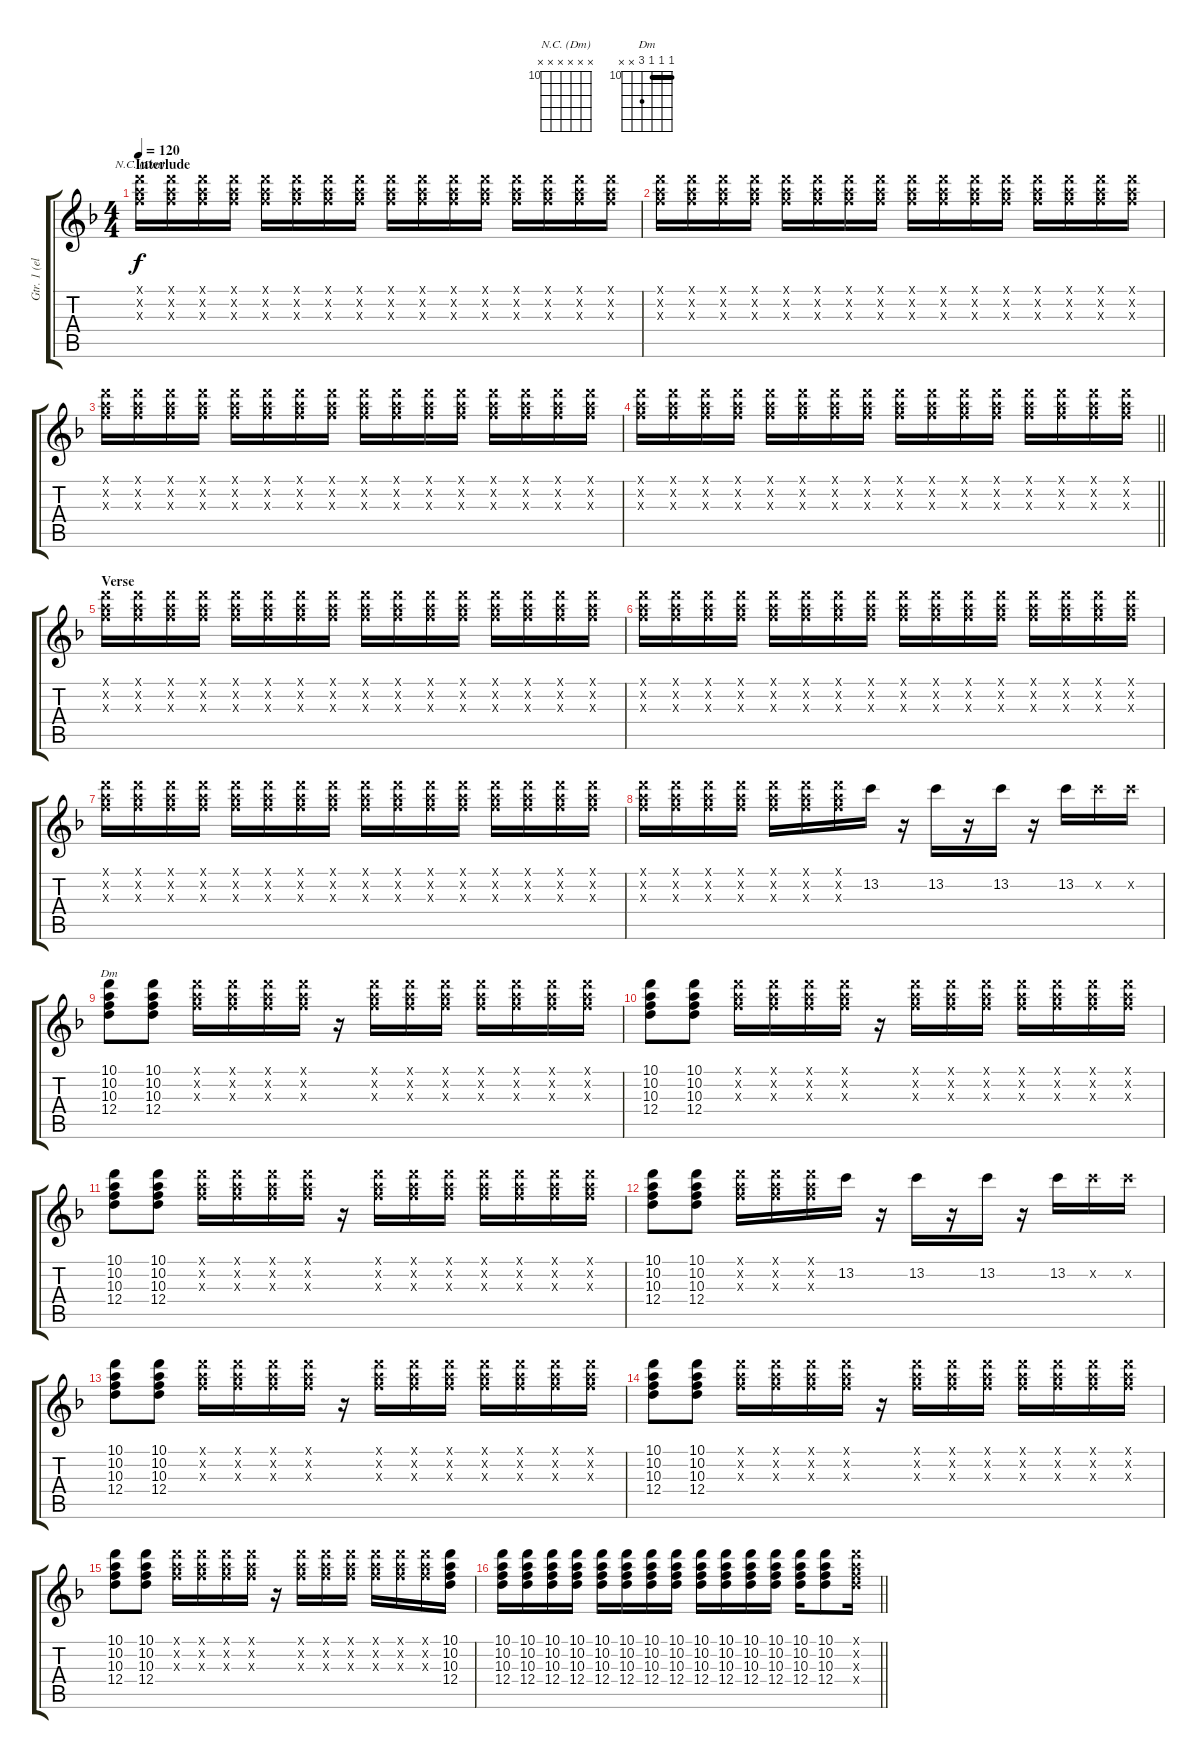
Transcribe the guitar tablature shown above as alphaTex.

\track ("Gtr. 1 (elec.)" "Gtr. 1 (el") {instrument electricguitarjazz}
\staff {score tabs}
\tuning (E4 B3 G3 D3 A2 E2) {hide}
\chord ("N.C. (Dm)" x x x x x x) {firstfret 10}
\chord ("Dm" 10 10 10 12 x x) {firstfret 10 barre 10}
\ts (4 4)
\section ("" "Interlude")
\tempo 120
\clef g2
\ks f
(10.1{x} 10.2{x} 10.3{x}).16{ch "N.C. (Dm)" dy f} (10.1{x} 10.2{x} 10.3{x}).16 (10.1{x} 10.2{x} 10.3{x}).16 (10.1{x} 10.2{x} 10.3{x}).16 (10.1{x} 10.2{x} 10.3{x}).16 (10.1{x} 10.2{x} 10.3{x}).16 (10.1{x} 10.2{x} 10.3{x}).16 (10.1{x} 10.2{x} 10.3{x}).16 (10.1{x} 10.2{x} 10.3{x}).16 (10.1{x} 10.2{x} 10.3{x}).16 (10.1{x} 10.2{x} 10.3{x}).16 (10.1{x} 10.2{x} 10.3{x}).16 (10.1{x} 10.2{x} 10.3{x}).16 (10.1{x} 10.2{x} 10.3{x}).16 (10.1{x} 10.2{x} 10.3{x}).16 (10.1{x} 10.2{x} 10.3{x}).16 |
(10.1{x} 10.2{x} 10.3{x}).16 (10.1{x} 10.2{x} 10.3{x}).16 (10.1{x} 10.2{x} 10.3{x}).16 (10.1{x} 10.2{x} 10.3{x}).16 (10.1{x} 10.2{x} 10.3{x}).16 (10.1{x} 10.2{x} 10.3{x}).16 (10.1{x} 10.2{x} 10.3{x}).16 (10.1{x} 10.2{x} 10.3{x}).16 (10.1{x} 10.2{x} 10.3{x}).16 (10.1{x} 10.2{x} 10.3{x}).16 (10.1{x} 10.2{x} 10.3{x}).16 (10.1{x} 10.2{x} 10.3{x}).16 (10.1{x} 10.2{x} 10.3{x}).16 (10.1{x} 10.2{x} 10.3{x}).16 (10.1{x} 10.2{x} 10.3{x}).16 (10.1{x} 10.2{x} 10.3{x}).16 |
(10.1{x} 10.2{x} 10.3{x}).16 (10.1{x} 10.2{x} 10.3{x}).16 (10.1{x} 10.2{x} 10.3{x}).16 (10.1{x} 10.2{x} 10.3{x}).16 (10.1{x} 10.2{x} 10.3{x}).16 (10.1{x} 10.2{x} 10.3{x}).16 (10.1{x} 10.2{x} 10.3{x}).16 (10.1{x} 10.2{x} 10.3{x}).16 (10.1{x} 10.2{x} 10.3{x}).16 (10.1{x} 10.2{x} 10.3{x}).16 (10.1{x} 10.2{x} 10.3{x}).16 (10.1{x} 10.2{x} 10.3{x}).16 (10.1{x} 10.2{x} 10.3{x}).16 (10.1{x} 10.2{x} 10.3{x}).16 (10.1{x} 10.2{x} 10.3{x}).16 (10.1{x} 10.2{x} 10.3{x}).16 |
\barLineRight lightlight
(10.1{x} 10.2{x} 10.3{x}).16 (10.1{x} 10.2{x} 10.3{x}).16 (10.1{x} 10.2{x} 10.3{x}).16 (10.1{x} 10.2{x} 10.3{x}).16 (10.1{x} 10.2{x} 10.3{x}).16 (10.1{x} 10.2{x} 10.3{x}).16 (10.1{x} 10.2{x} 10.3{x}).16 (10.1{x} 10.2{x} 10.3{x}).16 (10.1{x} 10.2{x} 10.3{x}).16 (10.1{x} 10.2{x} 10.3{x}).16 (10.1{x} 10.2{x} 10.3{x}).16 (10.1{x} 10.2{x} 10.3{x}).16 (10.1{x} 10.2{x} 10.3{x}).16 (10.1{x} 10.2{x} 10.3{x}).16 (10.1{x} 10.2{x} 10.3{x}).16 (10.1{x} 10.2{x} 10.3{x}).16 |
\section ("" "Verse")
(10.1{x} 10.2{x} 10.3{x}).16{instrument distortionguitar} (10.1{x} 10.2{x} 10.3{x}).16 (10.1{x} 10.2{x} 10.3{x}).16 (10.1{x} 10.2{x} 10.3{x}).16 (10.1{x} 10.2{x} 10.3{x}).16 (10.1{x} 10.2{x} 10.3{x}).16 (10.1{x} 10.2{x} 10.3{x}).16 (10.1{x} 10.2{x} 10.3{x}).16 (10.1{x} 10.2{x} 10.3{x}).16 (10.1{x} 10.2{x} 10.3{x}).16 (10.1{x} 10.2{x} 10.3{x}).16 (10.1{x} 10.2{x} 10.3{x}).16 (10.1{x} 10.2{x} 10.3{x}).16 (10.1{x} 10.2{x} 10.3{x}).16 (10.1{x} 10.2{x} 10.3{x}).16 (10.1{x} 10.2{x} 10.3{x}).16 |
(10.1{x} 10.2{x} 10.3{x}).16 (10.1{x} 10.2{x} 10.3{x}).16 (10.1{x} 10.2{x} 10.3{x}).16 (10.1{x} 10.2{x} 10.3{x}).16 (10.1{x} 10.2{x} 10.3{x}).16 (10.1{x} 10.2{x} 10.3{x}).16 (10.1{x} 10.2{x} 10.3{x}).16 (10.1{x} 10.2{x} 10.3{x}).16 (10.1{x} 10.2{x} 10.3{x}).16 (10.1{x} 10.2{x} 10.3{x}).16 (10.1{x} 10.2{x} 10.3{x}).16 (10.1{x} 10.2{x} 10.3{x}).16 (10.1{x} 10.2{x} 10.3{x}).16 (10.1{x} 10.2{x} 10.3{x}).16 (10.1{x} 10.2{x} 10.3{x}).16 (10.1{x} 10.2{x} 10.3{x}).16 |
(10.1{x} 10.2{x} 10.3{x}).16 (10.1{x} 10.2{x} 10.3{x}).16 (10.1{x} 10.2{x} 10.3{x}).16 (10.1{x} 10.2{x} 10.3{x}).16 (10.1{x} 10.2{x} 10.3{x}).16 (10.1{x} 10.2{x} 10.3{x}).16 (10.1{x} 10.2{x} 10.3{x}).16 (10.1{x} 10.2{x} 10.3{x}).16 (10.1{x} 10.2{x} 10.3{x}).16 (10.1{x} 10.2{x} 10.3{x}).16 (10.1{x} 10.2{x} 10.3{x}).16 (10.1{x} 10.2{x} 10.3{x}).16 (10.1{x} 10.2{x} 10.3{x}).16 (10.1{x} 10.2{x} 10.3{x}).16 (10.1{x} 10.2{x} 10.3{x}).16 (10.1{x} 10.2{x} 10.3{x}).16 |
(10.1{x} 10.2{x} 10.3{x}).16 (10.1{x} 10.2{x} 10.3{x}).16 (10.1{x} 10.2{x} 10.3{x}).16 (10.1{x} 10.2{x} 10.3{x}).16 (10.1{x} 10.2{x} 10.3{x}).16 (10.1{x} 10.2{x} 10.3{x}).16 (10.1{x} 10.2{x} 10.3{x}).16 13.2.16 r.16 13.2.16 r.16 13.2.16 r.16 13.2.16 13.2{x}.16 13.2{x}.16 |
(10.1 10.2 10.3 12.4).8{ch "Dm"} (10.1 10.2 10.3 12.4).8 (10.1{x} 10.2{x} 10.3{x}).16 (10.1{x} 10.2{x} 10.3{x}).16 (10.1{x} 10.2{x} 10.3{x}).16 (10.1{x} 10.2{x} 10.3{x}).16 r.16 (10.1{x} 10.2{x} 10.3{x}).16 (10.1{x} 10.2{x} 10.3{x}).16 (10.1{x} 10.2{x} 10.3{x}).16 (10.1{x} 10.2{x} 10.3{x}).16 (10.1{x} 10.2{x} 10.3{x}).16 (10.1{x} 10.2{x} 10.3{x}).16 (10.1{x} 10.2{x} 10.3{x}).16 |
(10.1 10.2 10.3 12.4).8 (10.1 10.2 10.3 12.4).8 (10.1{x} 10.2{x} 10.3{x}).16 (10.1{x} 10.2{x} 10.3{x}).16 (10.1{x} 10.2{x} 10.3{x}).16 (10.1{x} 10.2{x} 10.3{x}).16 r.16 (10.1{x} 10.2{x} 10.3{x}).16 (10.1{x} 10.2{x} 10.3{x}).16 (10.1{x} 10.2{x} 10.3{x}).16 (10.1{x} 10.2{x} 10.3{x}).16 (10.1{x} 10.2{x} 10.3{x}).16 (10.1{x} 10.2{x} 10.3{x}).16 (10.1{x} 10.2{x} 10.3{x}).16 |
(10.1 10.2 10.3 12.4).8 (10.1 10.2 10.3 12.4).8 (10.1{x} 10.2{x} 10.3{x}).16 (10.1{x} 10.2{x} 10.3{x}).16 (10.1{x} 10.2{x} 10.3{x}).16 (10.1{x} 10.2{x} 10.3{x}).16 r.16 (10.1{x} 10.2{x} 10.3{x}).16 (10.1{x} 10.2{x} 10.3{x}).16 (10.1{x} 10.2{x} 10.3{x}).16 (10.1{x} 10.2{x} 10.3{x}).16 (10.1{x} 10.2{x} 10.3{x}).16 (10.1{x} 10.2{x} 10.3{x}).16 (10.1{x} 10.2{x} 10.3{x}).16 |
(10.1 10.2 10.3 12.4).8 (10.1 10.2 10.3 12.4).8 (10.1{x} 10.2{x} 10.3{x}).16 (10.1{x} 10.2{x} 10.3{x}).16 (10.1{x} 10.2{x} 10.3{x}).16 13.2.16 r.16 13.2.16 r.16 13.2.16 r.16 13.2.16 13.2{x}.16 13.2{x}.16 |
(10.1 10.2 10.3 12.4).8 (10.1 10.2 10.3 12.4).8 (10.1{x} 10.2{x} 10.3{x}).16 (10.1{x} 10.2{x} 10.3{x}).16 (10.1{x} 10.2{x} 10.3{x}).16 (10.1{x} 10.2{x} 10.3{x}).16 r.16 (10.1{x} 10.2{x} 10.3{x}).16 (10.1{x} 10.2{x} 10.3{x}).16 (10.1{x} 10.2{x} 10.3{x}).16 (10.1{x} 10.2{x} 10.3{x}).16 (10.1{x} 10.2{x} 10.3{x}).16 (10.1{x} 10.2{x} 10.3{x}).16 (10.1{x} 10.2{x} 10.3{x}).16 |
(10.1 10.2 10.3 12.4).8 (10.1 10.2 10.3 12.4).8 (10.1{x} 10.2{x} 10.3{x}).16 (10.1{x} 10.2{x} 10.3{x}).16 (10.1{x} 10.2{x} 10.3{x}).16 (10.1{x} 10.2{x} 10.3{x}).16 r.16 (10.1{x} 10.2{x} 10.3{x}).16 (10.1{x} 10.2{x} 10.3{x}).16 (10.1{x} 10.2{x} 10.3{x}).16 (10.1{x} 10.2{x} 10.3{x}).16 (10.1{x} 10.2{x} 10.3{x}).16 (10.1{x} 10.2{x} 10.3{x}).16 (10.1{x} 10.2{x} 10.3{x}).16 |
(10.1 10.2 10.3 12.4).8 (10.1 10.2 10.3 12.4).8 (10.1{x} 10.2{x} 10.3{x}).16 (10.1{x} 10.2{x} 10.3{x}).16 (10.1{x} 10.2{x} 10.3{x}).16 (10.1{x} 10.2{x} 10.3{x}).16 r.16 (10.1{x} 10.2{x} 10.3{x}).16 (10.1{x} 10.2{x} 10.3{x}).16 (10.1{x} 10.2{x} 10.3{x}).16 (10.1{x} 10.2{x} 10.3{x}).16 (10.1{x} 10.2{x} 10.3{x}).16 (10.1{x} 10.2{x} 10.3{x}).16 (10.1 10.2 10.3 12.4).16 |
\barLineRight lightlight
(10.1 10.2 10.3 12.4).16 (10.1 10.2 10.3 12.4).16 (10.1 10.2 10.3 12.4).16 (10.1 10.2 10.3 12.4).16 (10.1 10.2 10.3 12.4).16 (10.1 10.2 10.3 12.4).16 (10.1 10.2 10.3 12.4).16 (10.1 10.2 10.3 12.4).16 (10.1 10.2 10.3 12.4).16 (10.1 10.2 10.3 12.4).16 (10.1 10.2 10.3 12.4).16 (10.1 10.2 10.3 12.4).16 (10.1 10.2 10.3 12.4).16 (10.1 10.2 10.3 12.4).8 (10.1{x} 10.2{x} 10.3{x} 12.4{x}).16
